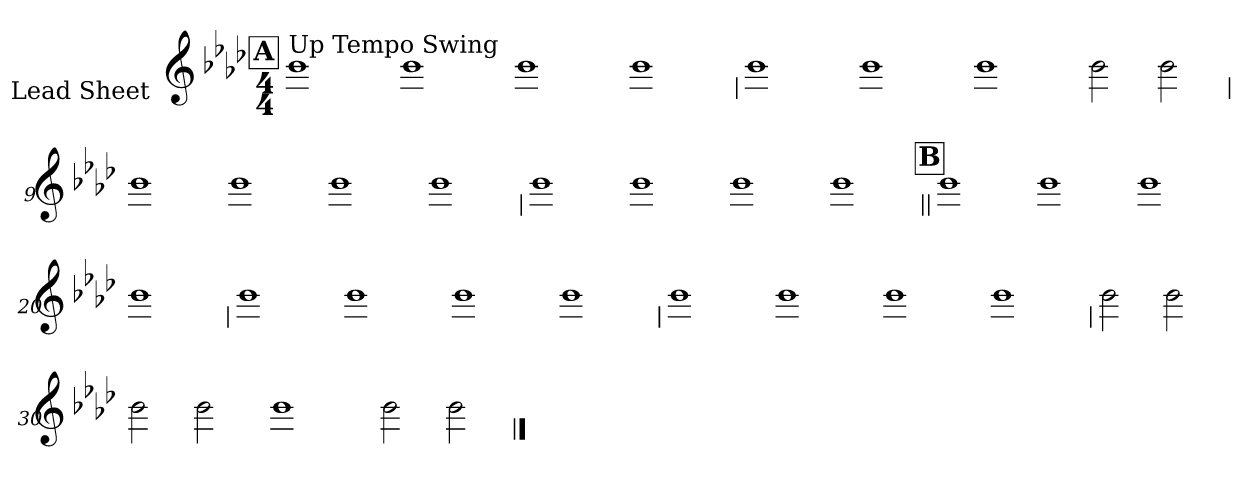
**kern
*part1
*staff1
*I"Lead Sheet
*stria0
*clefG2
*k[b-e-a-d-]
*A-:
*M4/4
!!LO:REH:place=s1:a:t=A
=1||
!LO:TX:a:t=Up Tempo Swing
1b-
=2-
1b-
=3-
1b-
=4-
1b-
!!LO:LB:g=z
=5
1b-
=6-
1b-
=7-
1b-
=8-
2b-
2b-
!!LO:LB:g=z
=9
1b-
=10-
1b-
=11-
1b-
=12-
1b-
!!LO:LB:g=z
=13
1b-
=14-
1b-
=15-
1b-
=16-
1b-
!!LO:LB:g=z
!!LO:REH:place=s1:a:t=B
=17||
1b-
=18-
1b-
=19-
1b-
=20-
1b-
!!LO:LB:g=z
=21
1b-
=22-
1b-
=23-
1b-
=24-
1b-
!!LO:LB:g=z
=25
1b-
=26-
1b-
=27-
1b-
=28-
1b-
!!LO:LB:g=z
=29
2b-
2b-
=30-
2b-
2b-
=31-
1b-
=32-
2b-
2b-
==
*-
